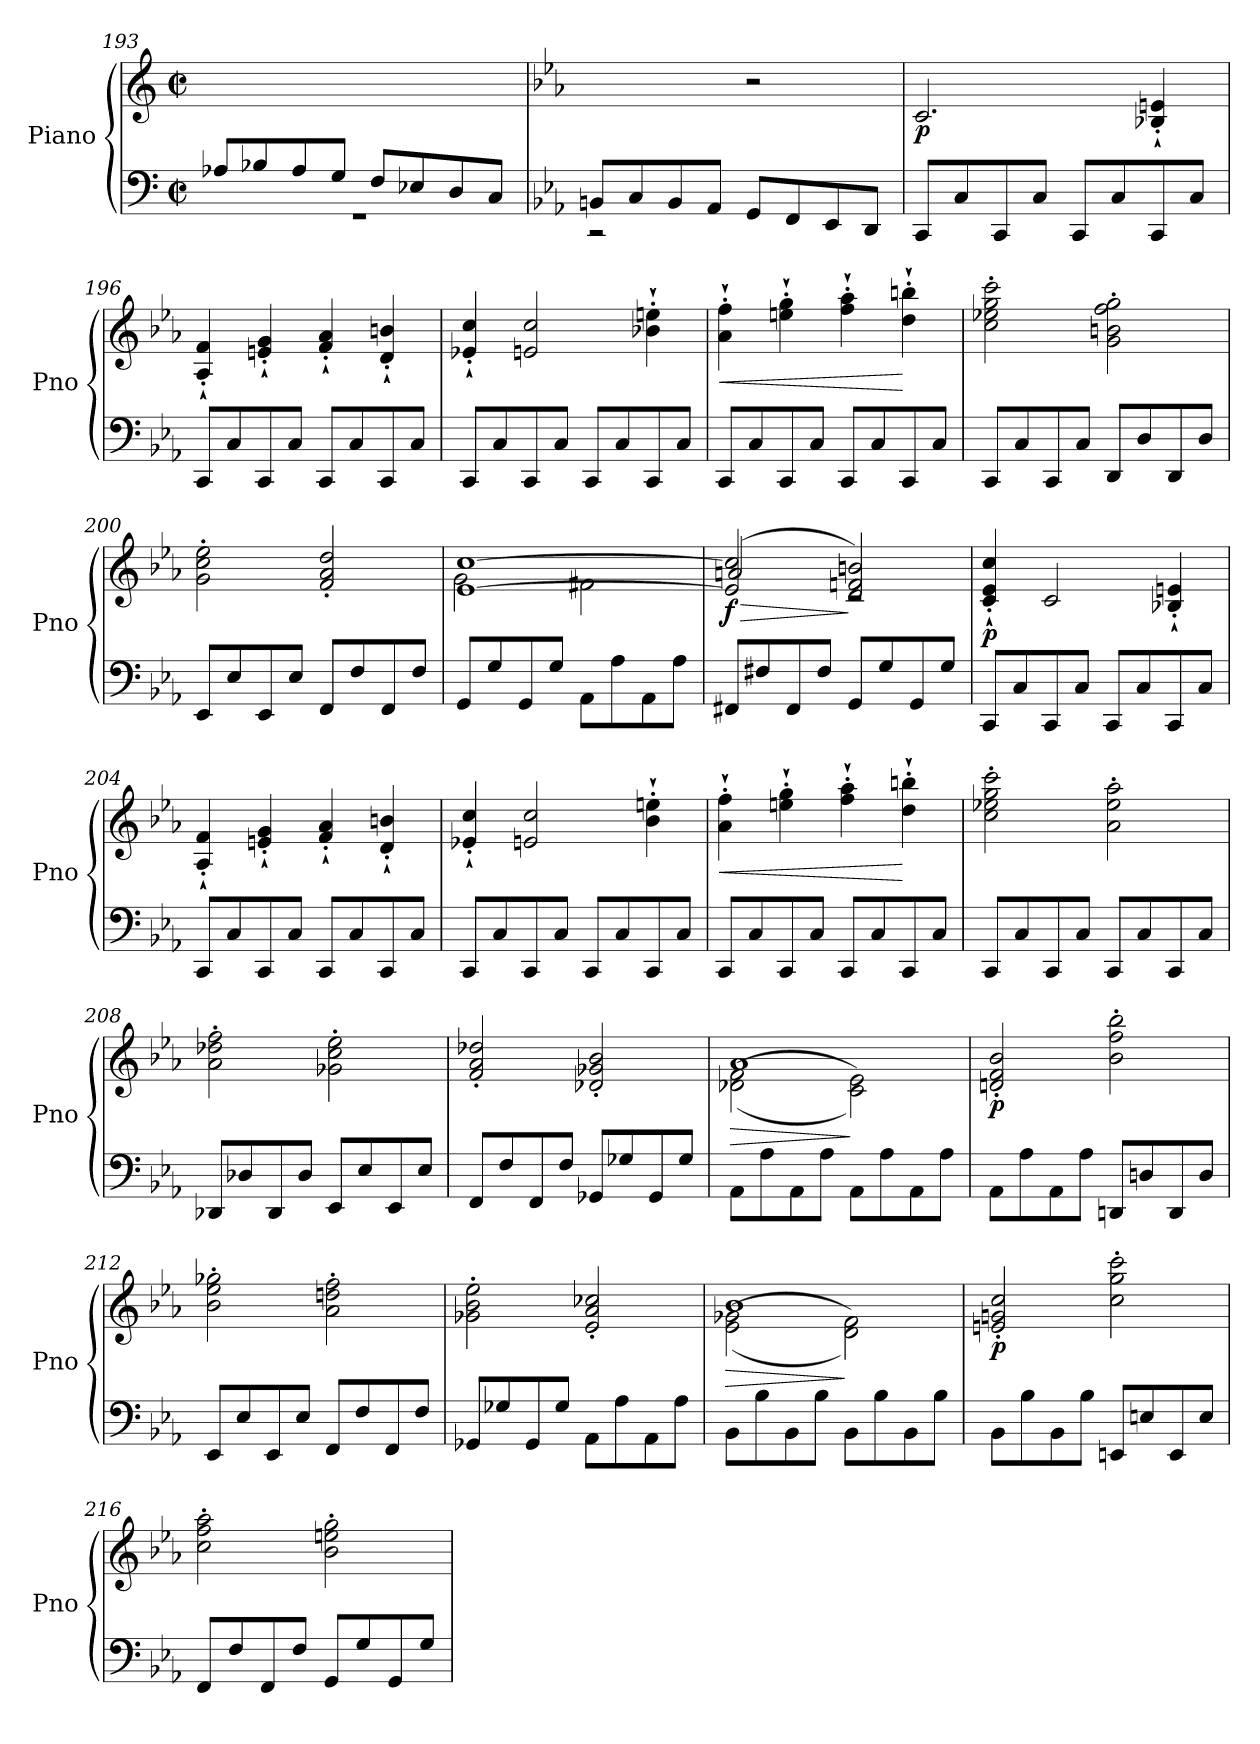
**kern	**kern	**dynam
*part1	*part1	*part1
*staff2	*staff1	*staff1/2
*I"Piano	*	*
*I'Pno	*	*
!!LO:LB:g=z
*clefF4	*clefG2	*
*k[]	*k[]	*
*C:	*C:	*
*M2/2	*M2/2	*
*met(c|)	*met(c|)	*
=193	=193	=193
*^	*	*
8A-X/L	1r	1ryy	.
8B-X/	.	.	.
8A-/	.	.	.
8G/J	.	.	.
8F/L	.	.	.
8E-X/	.	.	.
8D/	.	.	.
8C/J	.	.	.
=194	=194	=194	=194
*k[b-e-a-]	*	*k[b-e-a-]	*
*E-:	*	*E-:	*
8BBn/L	2r	2ryy	.
8C/	.	.	.
8BB/	.	.	.
8AA-/J	.	.	.
2ryy	8GG/L	2r	.
.	8FF/	.	.
.	8EE-/	.	.
.	8DD/J	.	.
=195	=195	=195	=195
!	!	!	!LO:DY:b
*v	*v	*	*
8CC/L	2.c/	p
8C/	.	.
8CC/	.	.
8C/J	.	.
8CC/L	.	.
8C/	.	.
8CC/	4B-X/'<`< 4en/'<`<	.
8C/J	.	.
=196	=196	=196
8CC/L	4A-/'<`< 4f/'<`<	.
8C/	.	.
8CC/	4en/'<`< 4g/'<`<	.
8C/J	.	.
8CC/L	4f/'<`< 4a-/'<`<	.
8C/	.	.
8CC/	4d/'<`< 4bn/'<`<	.
8C/J	.	.
=197	=197	=197
8CC/L	4e-X/'<`< 4cc/'<`<	.
8C/	.	.
8CC/	2en/ 2cc/	.
8C/J	.	.
8CC/L	.	.
8C/	.	.
8CC/	4b-X\'>`> 4een\'>`>	.
8C/J	.	.
!!LO:LB:g=z
=198	=198	=198
!	!	!LO:HP:b
8CC/L	4a-\'>`> 4ff\'>`>	<
8C/	.	.
8CC/	4een\'>`> 4gg\'>`>	.
8C/J	.	.
8CC/L	4ff\'>`> 4aa-\'>`>	.
8C/	.	.
8CC/	4dd\'>`> 4bbn\'>`>	[
8C/J	.	.
=199	=199	=199
8CC/L	2cc\'> 2ee-X\'> 2gg\'> 2ccc\'>	.
8C/	.	.
8CC/	.	.
8C/J	.	.
8DD/L	2g\'> 2bn\'> 2ff\'> 2gg\'>	.
8D/	.	.
8DD/	.	.
8D/J	.	.
=200	=200	=200
8EE-/L	2g\'> 2cc\'> 2ee-\'>	.
8E-/	.	.
8EE-/	.	.
8E-/J	.	.
8FF/L	2f/'< 2a-/'< 2dd/'<	.
8F/	.	.
8FF/	.	.
8F/J	.	.
=201	=201	=201
*	*^	*
8GG/L	[>1e- [>1cc	2g\	.
8G/	.	.	.
8GG/	.	.	.
8G/J	.	.	.
8AA-\L	.	2f#X\	.
8A-\	.	.	.
8AA-\	.	.	.
8A-\J	.	.	.
=202	=202	=202	=202
!	!	!	!LO:HP:b
!	!	!	!LO:DY:n=1:b
8FF#X/L	(>2e-/] 2cc/]	2an/	> f
8F#X/	.	.	.
8FF#/	.	.	.
8F#/J	.	.	.
8GG/L	2d/ 2fn/ 2bn/)	2rc	]
8G/	.	.	.
8GG/	.	.	.
8G/J	.	.	.
*	*v	*v	*
!!LO:LB:g=z
=203	=203	=203
!	!	!LO:DY:b
8CC/L	4c/'<`< 4e-/'<`< 4cc/'<`<	p
8C/	.	.
8CC/	2c/	.
8C/J	.	.
8CC/L	.	.
8C/	.	.
8CC/	4B-X/'<`< 4en/'<`<	.
8C/J	.	.
=204	=204	=204
8CC/L	4A-/'<`< 4f/'<`<	.
8C/	.	.
8CC/	4en/'<`< 4g/'<`<	.
8C/J	.	.
8CC/L	4f/'<`< 4a-/'<`<	.
8C/	.	.
8CC/	4d/'<`< 4bn/'<`<	.
8C/J	.	.
=205	=205	=205
8CC/L	4e-X/'<`< 4cc/'<`<	.
8C/	.	.
8CC/	2en/ 2cc/	.
8C/J	.	.
8CC/L	.	.
8C/	.	.
8CC/	4b-\'>`> 4een\'>`>	.
8C/J	.	.
=206	=206	=206
!	!	!LO:HP:b
8CC/L	4a-\'>`> 4ff\'>`>	<
8C/	.	.
8CC/	4een\'>`> 4gg\'>`>	.
8C/J	.	.
8CC/L	4ff\'>`> 4aa-\'>`>	.
8C/	.	.
8CC/	4dd\'>`> 4bbn\'>`>	[
8C/J	.	.
=207	=207	=207
8CC/L	2cc\'> 2ee-X\'> 2gg\'> 2ccc\'>	.
8C/	.	.
8CC/	.	.
8C/J	.	.
8CC/L	2a-\'> 2ee-\'> 2aa-\'>	.
8C/	.	.
8CC/	.	.
8C/J	.	.
!!LO:LB:g=z
=208	=208	=208
8DD-X/L	2a-\'> 2dd-X\'> 2ff\'>	.
8D-X/	.	.
8DD-/	.	.
8D-/J	.	.
8EE-/L	2g-X\'> 2cc\'> 2ee-\'>	.
8E-/	.	.
8EE-/	.	.
8E-/J	.	.
=209	=209	=209
8FF/L	2f/'< 2a-/'< 2dd-X/'<	.
8F/	.	.
8FF/	.	.
8F/J	.	.
8GG-X/L	2d-X/'< 2g-X/'< 2b-/'<	.
8G-X/	.	.
8GG-/	.	.
8G-/J	.	.
=210	=210	=210
!	!	!LO:HP:b
*	*^	*
8AA-\L	1a-	(<(<2d-X\ 2f\	>
8A-\	.	.	.
8AA-\	.	.	.
8A-\J	.	.	.
8AA-\L	.	2c\ 2e-\))	]
8A-\	.	.	.
8AA-\	.	.	.
8A-\J	.	.	.
*	*v	*v	*
=211	=211	=211
!	!	!LO:DY:b
8AA-\L	2dn/'< 2f/'< 2b-/'<	p
8A-\	.	.
8AA-\	.	.
8A-\J	.	.
8DDn/L	2b-\'> 2ff\'> 2bb-\'>	.
8Dn/	.	.
8DD/	.	.
8D/J	.	.
!!LO:LB:g=z
=212	=212	=212
8EE-/L	2b-\'> 2ee-\'> 2gg-X\'>	.
8E-/	.	.
8EE-/	.	.
8E-/J	.	.
8FF/L	2a-\'> 2ddn\'> 2ff\'>	.
8F/	.	.
8FF/	.	.
8F/J	.	.
=213	=213	=213
8GG-X/L	2g-X\'> 2b-\'> 2ee-\'>	.
8G-X/	.	.
8GG-/	.	.
8G-/J	.	.
8AA-\L	2e-/'< 2a-/'< 2cc-X/'<	.
8A-\	.	.
8AA-\	.	.
8A-\J	.	.
=214	=214	=214
!	!	!LO:HP:b
*	*^	*
8BB-\L	1b-	(<(<2e-\ 2g-X\	>
8B-\	.	.	.
8BB-\	.	.	.
8B-\J	.	.	.
8BB-\L	.	2d\ 2f\))	]
8B-\	.	.	.
8BB-\	.	.	.
8B-\J	.	.	.
*	*v	*v	*
=215	=215	=215
!	!	!LO:DY:b
8BB-\L	2en/'< 2gn/'< 2cc/'<	p
8B-\	.	.
8BB-\	.	.
8B-\J	.	.
8EEn/L	2cc\'> 2gg\'> 2ccc\'>	.
8En/	.	.
8EE/	.	.
8E/J	.	.
=216	=216	=216
8FF/L	2cc\'> 2ff\'> 2aa-\'>	.
8F/	.	.
8FF/	.	.
8F/J	.	.
8GG/L	2b-\'> 2een\'> 2gg\'>	.
8G/	.	.
8GG/	.	.
8G/J	.	.
=	=	=
*-	*-	*-
